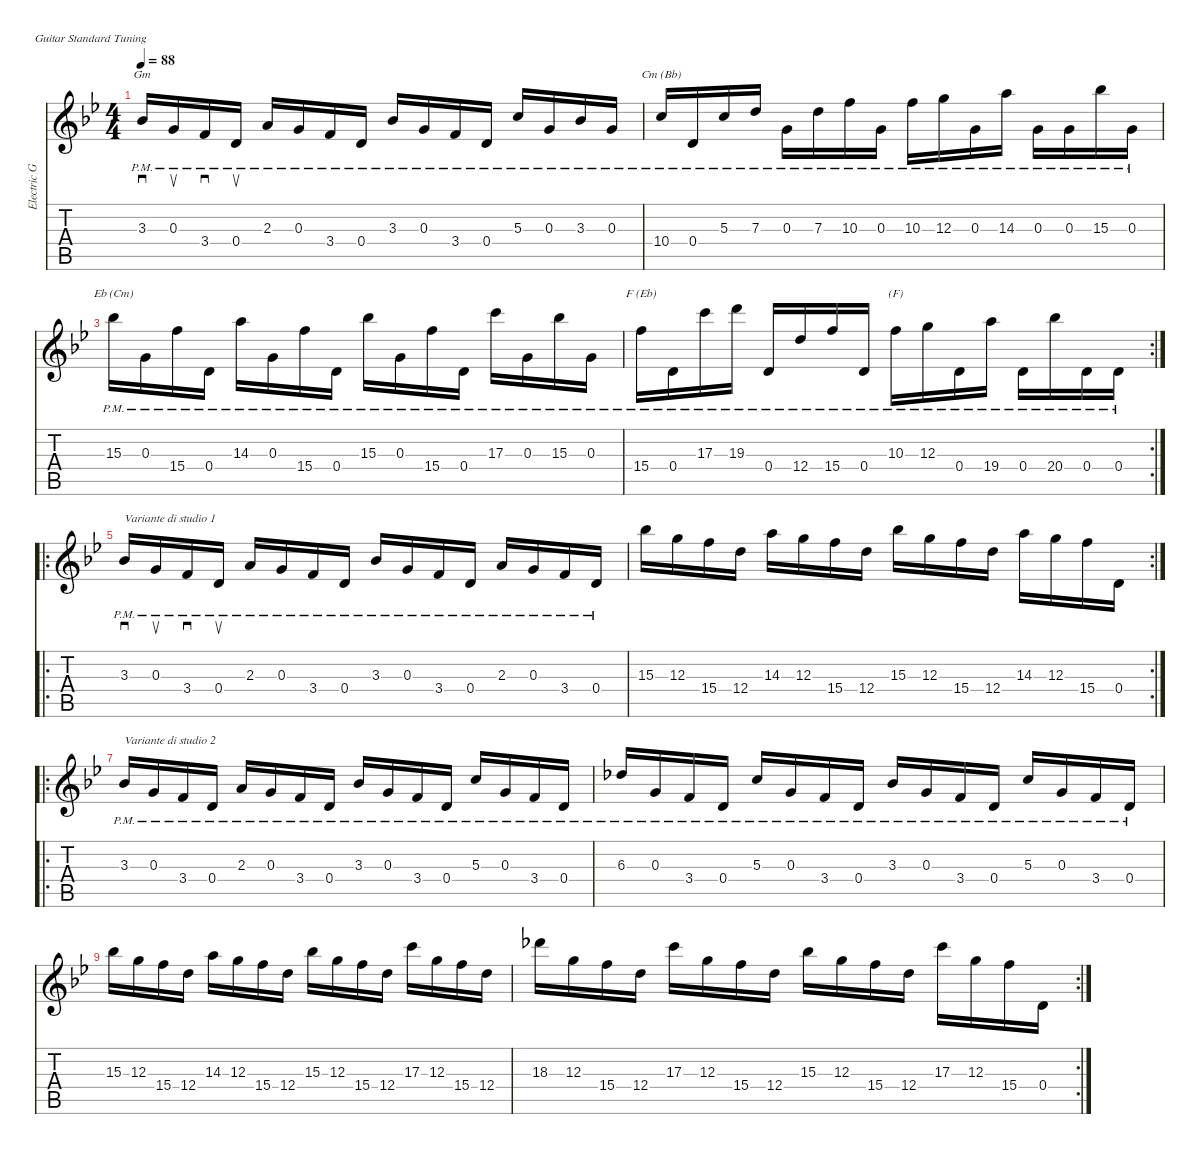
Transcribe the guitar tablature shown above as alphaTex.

\defaultSystemsLayout 4
\hideDynamics
\bracketExtendMode nobrackets
\otherSystemsTrackNameOrientation horizontal
\defaultBarNumberDisplay FirstOfSystem
\track ("Electric Guitar (Distortion)" "Electric G") {instrument distortionguitar}
\staff {score tabs}
\tuning (E4 B3 G3 D3 A2 E2)
\chord ("Gm" x x 3 x x x) {showdiagram false showfingering false}
\chord ("Cm (Bb)" x x x 10 x x) {firstfret 10 showdiagram false showfingering false}
\chord ("Eb (Cm)" x x 15 x x x) {firstfret 15 showdiagram false showfingering false}
\chord ("F (Eb)" x x x 15 x x) {firstfret 15 showdiagram false showfingering false}
\chord ("(F)" x x 10 x x x) {firstfret 10 showdiagram false showfingering false}
\ts (4 4)
\tempo 88
\clef g2
\ks gminor
3.3{pm acc b}.16{sd ch "Gm" dy mf instrument distortionguitar beam Up} 0.3{pm acc forcenatural}.16{su beam Up} 3.4{pm acc forcenatural}.16{sd beam Up} 0.4{pm acc forcenatural}.16{su beam Up} 2.3{pm acc forcenatural}.16{beam Up} 0.3{pm acc forcenatural}.16{beam Up} 3.4{pm acc forcenatural}.16{beam Up} 0.4{pm acc forcenatural}.16{beam Up} 3.3{pm acc b}.16{beam Up} 0.3{pm acc forcenatural}.16{beam Up} 3.4{pm acc forcenatural}.16{beam Up} 0.4{pm acc forcenatural}.16{beam Up} 5.3{pm acc forcenatural}.16{beam Up} 0.3{pm acc forcenatural}.16{beam Up} 3.3{pm acc b}.16{beam Up} 0.3{pm acc forcenatural}.16{beam Up} |
10.4{pm acc forcenatural}.16{ch "Cm (Bb)" beam Up} 0.4{pm acc forcenatural}.16{beam Up} 5.3{pm acc forcenatural}.16{beam Up} 7.3{pm acc forcenatural}.16{beam Up} 0.3{pm acc forcenatural}.16{beam Down} 7.3{pm acc forcenatural}.16{beam Down} 10.3{pm acc forcenatural}.16{beam Down} 0.3{pm acc forcenatural}.16{beam Down} 10.3{pm acc forcenatural}.16{beam Down} 12.3{pm acc forcenatural}.16{beam Down} 0.3{pm acc forcenatural}.16{beam Down} 14.3{pm acc forcenatural}.16{beam Down} 0.3{pm acc forcenatural}.16{beam Down} 0.3{pm acc forcenatural}.16{beam Down} 15.3{pm acc b}.16{beam Down} 0.3{pm acc forcenatural}.16{beam Down} |
15.3{pm acc b}.16{ch "Eb (Cm)" beam Down} 0.3{pm acc forcenatural}.16{beam Down} 15.4{pm acc forcenatural}.16{beam Down} 0.4{pm acc forcenatural}.16{beam Down} 14.3{pm acc forcenatural}.16{beam Down} 0.3{pm acc forcenatural}.16{beam Down} 15.4{pm acc forcenatural}.16{beam Down} 0.4{pm acc forcenatural}.16{beam Down} 15.3{pm acc b}.16{beam Down} 0.3{pm acc forcenatural}.16{beam Down} 15.4{pm acc forcenatural}.16{beam Down} 0.4{pm acc forcenatural}.16{beam Down} 17.3{pm acc forcenatural}.16{beam Down} 0.3{pm acc forcenatural}.16{beam Down} 15.3{pm acc b}.16{beam Down} 0.3{pm acc forcenatural}.16{beam Down} |
\rc 2
15.4{pm acc forcenatural}.16{ch "F (Eb)" beam Down} 0.4{pm acc forcenatural}.16{beam Down} 17.3{pm acc forcenatural}.16{beam Down} 19.3{pm acc forcenatural}.16{beam Down} 0.4{pm acc forcenatural}.16{beam Up} 12.4{pm acc forcenatural}.16{beam Up} 15.4{pm acc forcenatural}.16{beam Up} 0.4{pm acc forcenatural}.16{beam Up} 10.3{pm acc forcenatural}.16{ch "(F)" beam Down} 12.3{pm acc forcenatural}.16{beam Down} 0.4{pm acc forcenatural}.16{beam Down} 19.4{pm acc forcenatural}.16{beam Down} 0.4{pm acc forcenatural}.16{beam Down} 20.4{pm acc b}.16{beam Down} 0.4{pm acc forcenatural}.16{beam Down} 0.4{pm acc forcenatural}.16{beam Down} |
\ro
3.3{pm acc b}.16{sd txt "Variante di studio 1" beam Up} 0.3{pm acc forcenatural}.16{su beam Up} 3.4{pm acc forcenatural}.16{sd beam Up} 0.4{pm acc forcenatural}.16{su beam Up} 2.3{pm acc forcenatural}.16{beam Up} 0.3{pm acc forcenatural}.16{beam Up} 3.4{pm acc forcenatural}.16{beam Up} 0.4{pm acc forcenatural}.16{beam Up} 3.3{pm acc b}.16{beam Up} 0.3{pm acc forcenatural}.16{beam Up} 3.4{pm acc forcenatural}.16{beam Up} 0.4{pm acc forcenatural}.16{beam Up} 2.3{pm acc forcenatural}.16{beam Up} 0.3{pm acc forcenatural}.16{beam Up} 3.4{pm acc forcenatural}.16{beam Up} 0.4{pm acc forcenatural}.16{beam Up} |
\rc 2
15.3{acc b}.16{beam Down} 12.3{acc forcenatural}.16{beam Down} 15.4{acc forcenatural}.16{beam Down} 12.4{acc forcenatural}.16{beam Down} 14.3{acc forcenatural}.16{beam Down} 12.3{acc forcenatural}.16{beam Down} 15.4{acc forcenatural}.16{beam Down} 12.4{acc forcenatural}.16{beam Down} 15.3{acc b}.16{beam Down} 12.3{acc forcenatural}.16{beam Down} 15.4{acc forcenatural}.16{beam Down} 12.4{acc forcenatural}.16{beam Down} 14.3{acc forcenatural}.16{beam Down} 12.3{acc forcenatural}.16{beam Down} 15.4{acc forcenatural}.16{beam Down} 0.4{acc forcenatural}.16{beam Down} |
\ro
3.3{pm acc b}.16{txt "Variante di studio 2" beam Up} 0.3{pm acc forcenatural}.16{beam Up} 3.4{pm acc forcenatural}.16{beam Up} 0.4{pm acc forcenatural}.16{beam Up} 2.3{pm acc forcenatural}.16{beam Up} 0.3{pm acc forcenatural}.16{beam Up} 3.4{pm acc forcenatural}.16{beam Up} 0.4{pm acc forcenatural}.16{beam Up} 3.3{pm acc b}.16{beam Up} 0.3{pm acc forcenatural}.16{beam Up} 3.4{pm acc forcenatural}.16{beam Up} 0.4{pm acc forcenatural}.16{beam Up} 5.3{pm acc forcenatural}.16{beam Up} 0.3{pm acc forcenatural}.16{beam Up} 3.4{pm acc forcenatural}.16{beam Up} 0.4{pm acc forcenatural}.16{beam Up} |
6.3{pm acc b}.16{beam Up} 0.3{pm acc forcenatural}.16{beam Up} 3.4{pm acc forcenatural}.16{beam Up} 0.4{pm acc forcenatural}.16{beam Up} 5.3{pm acc forcenatural}.16{beam Up} 0.3{pm acc forcenatural}.16{beam Up} 3.4{pm acc forcenatural}.16{beam Up} 0.4{pm acc forcenatural}.16{beam Up} 3.3{pm acc b}.16{beam Up} 0.3{pm acc forcenatural}.16{beam Up} 3.4{pm acc forcenatural}.16{beam Up} 0.4{pm acc forcenatural}.16{beam Up} 5.3{pm acc forcenatural}.16{beam Up} 0.3{pm acc forcenatural}.16{beam Up} 3.4{pm acc forcenatural}.16{beam Up} 0.4{pm acc forcenatural}.16{beam Up} |
15.3{acc b}.16{beam Down} 12.3{acc forcenatural}.16{beam Down} 15.4{acc forcenatural}.16{beam Down} 12.4{acc forcenatural}.16{beam Down} 14.3{acc forcenatural}.16{beam Down} 12.3{acc forcenatural}.16{beam Down} 15.4{acc forcenatural}.16{beam Down} 12.4{acc forcenatural}.16{beam Down} 15.3{acc b}.16{beam Down} 12.3{acc forcenatural}.16{beam Down} 15.4{acc forcenatural}.16{beam Down} 12.4{acc forcenatural}.16{beam Down} 17.3{acc forcenatural}.16{beam Down} 12.3{acc forcenatural}.16{beam Down} 15.4{acc forcenatural}.16{beam Down} 12.4{acc forcenatural}.16{beam Down} |
\rc 2
18.3{acc b}.16{beam Down} 12.3{acc forcenatural}.16{beam Down} 15.4{acc forcenatural}.16{beam Down} 12.4{acc forcenatural}.16{beam Down} 17.3{acc forcenatural}.16{beam Down} 12.3{acc forcenatural}.16{beam Down} 15.4{acc forcenatural}.16{beam Down} 12.4{acc forcenatural}.16{beam Down} 15.3{acc b}.16{beam Down} 12.3{acc forcenatural}.16{beam Down} 15.4{acc forcenatural}.16{beam Down} 12.4{acc forcenatural}.16{beam Down} 17.3{acc forcenatural}.16{beam Down} 12.3{acc forcenatural}.16{beam Down} 15.4{acc forcenatural}.16{beam Down} 0.4{acc forcenatural}.16{beam Down}
